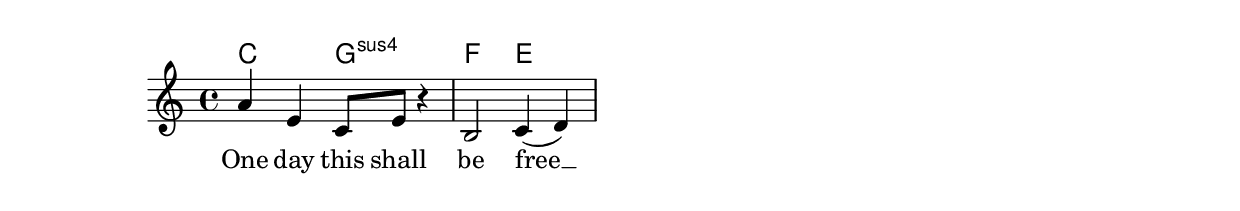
%% DO NOT EDIT this file manually; it is automatically
%% generated from LSR http://lsr.dsi.unimi.it
%% Make any changes in LSR itself, or in Documentation/snippets/new/ ,
%% and then run scripts/auxiliar/makelsr.py
%%
%% This file is in the public domain.
\version "2.14.2"

\header {
  lsrtags = "chords"

%% Translation of GIT committish: 6977ddc9a3b63ea810eaecb864269c7d847ccf98
  texidoces = "
Al juntar nombres de acorde en cifrado americano, melodía y letra,
obtenemos una hoja guía de acordes o «lead sheet»:

"
  doctitlees = "Hoja guía de acordes o «lead sheet» sencilla"


%% Translation of GIT committish: 0a868be38a775ecb1ef935b079000cebbc64de40
 texidocde = "
Ein Liedblatt besteht aus Akkordbezeichnungen, einer Melodie und dem Liedtext:

"
  doctitlede = "Ein einfaches Liedblatt"

%% Translation of GIT committish: 3b125956b08d27ef39cd48bfa3a2f1e1bb2ae8b4
  texidocfr = "
Assembler des noms d'accords, une mélodie et des paroles permet
d'obtenir la  partition d'un chanson@tie{}:

"
  doctitlefr = "Chanson simple"

  texidoc = "
When put together, chord names, a melody, and lyrics form a lead sheet:

"
  doctitle = "Simple lead sheet"
} % begin verbatim


<<
  \chords { c2 g:sus4 f e }
  \relative c'' {
    a4 e c8 e r4
    b2 c4( d)
  }
  \addlyrics { One day this shall be free __ }
>>

